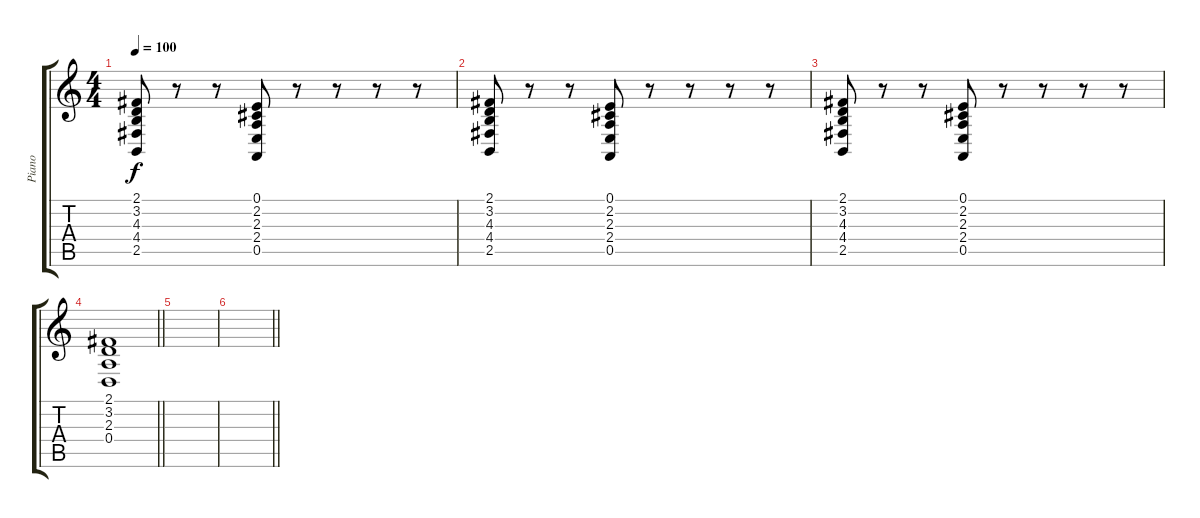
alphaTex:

\track ("Piano" "Piano") {instrument acousticgrandpiano}
\staff {score tabs}
\tuning (E4 B3 G3 D3 A2 E2) {hide}
\ts (4 4)
\tempo 100
\clef g2
\ks c
(2.1 3.2 4.3 4.4 2.5).8{dy f} r.8 r.8 (0.1 2.2 2.3 2.4 0.5).8 r.8 r.8 r.8 r.8 |
(2.1 3.2 4.3 4.4 2.5).8 r.8 r.8 (0.1 2.2 2.3 2.4 0.5).8 r.8 r.8 r.8 r.8 |
(2.1 3.2 4.3 4.4 2.5).8 r.8 r.8 (0.1 2.2 2.3 2.4 0.5).8 r.8 r.8 r.8 r.8 |
\barLineRight lightlight
(2.1 3.2 2.3 0.4).1 |
|
\barLineRight lightlight
